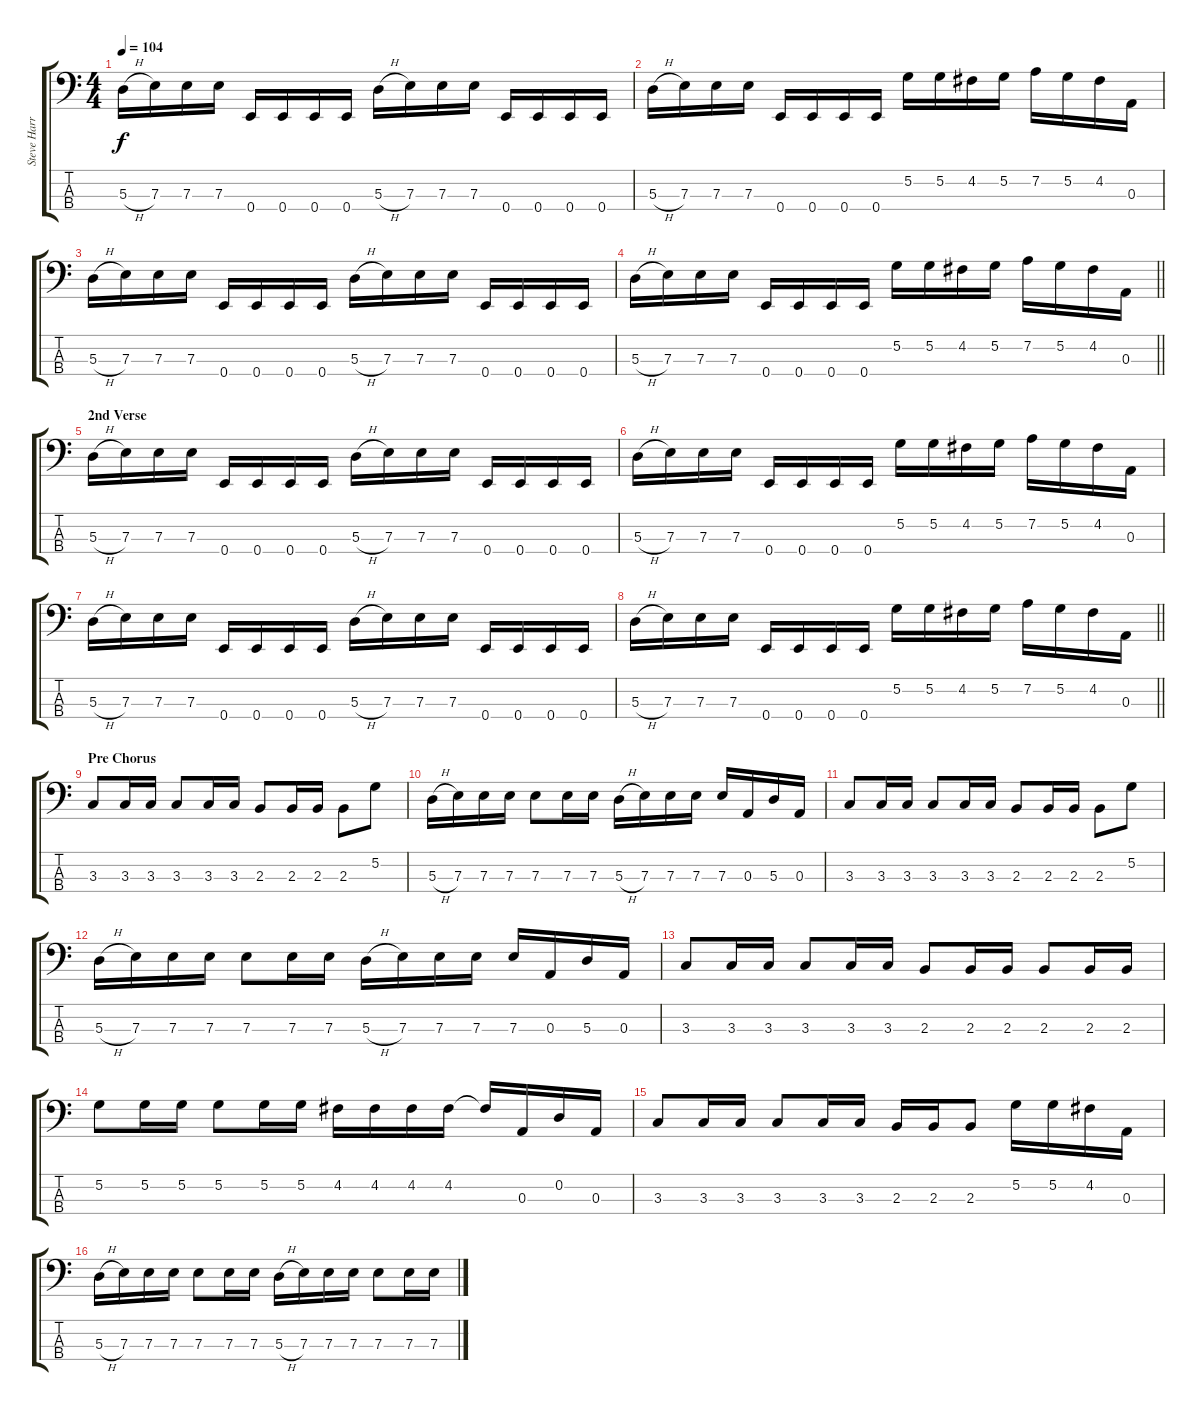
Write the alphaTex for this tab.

\track ("Steve Harris (Treble)" "Steve Harr") {instrument slapbass1}
\staff {score tabs}
\tuning (G2 D2 A1 E1) {hide}
\ts (4 4)
\tempo 104
\clef f4
\ks c
5.3{h}.16{dy f} 7.3.16 7.3.16 7.3.16 0.4.16 0.4.16 0.4.16 0.4.16 5.3{h}.16 7.3.16 7.3.16 7.3.16 0.4.16 0.4.16 0.4.16 0.4.16 |
5.3{h}.16 7.3.16 7.3.16 7.3.16 0.4.16 0.4.16 0.4.16 0.4.16 5.2.16 5.2.16 4.2.16 5.2.16 7.2.16 5.2.16 4.2.16 0.3.16 |
5.3{h}.16 7.3.16 7.3.16 7.3.16 0.4.16 0.4.16 0.4.16 0.4.16 5.3{h}.16 7.3.16 7.3.16 7.3.16 0.4.16 0.4.16 0.4.16 0.4.16 |
\barLineRight lightlight
5.3{h}.16 7.3.16 7.3.16 7.3.16 0.4.16 0.4.16 0.4.16 0.4.16 5.2.16 5.2.16 4.2.16 5.2.16 7.2.16 5.2.16 4.2.16 0.3.16 |
\section ("" "2nd Verse")
5.3{h}.16 7.3.16 7.3.16 7.3.16 0.4.16 0.4.16 0.4.16 0.4.16 5.3{h}.16 7.3.16 7.3.16 7.3.16 0.4.16 0.4.16 0.4.16 0.4.16 |
5.3{h}.16 7.3.16 7.3.16 7.3.16 0.4.16 0.4.16 0.4.16 0.4.16 5.2.16 5.2.16 4.2.16 5.2.16 7.2.16 5.2.16 4.2.16 0.3.16 |
5.3{h}.16 7.3.16 7.3.16 7.3.16 0.4.16 0.4.16 0.4.16 0.4.16 5.3{h}.16 7.3.16 7.3.16 7.3.16 0.4.16 0.4.16 0.4.16 0.4.16 |
\barLineRight lightlight
5.3{h}.16 7.3.16 7.3.16 7.3.16 0.4.16 0.4.16 0.4.16 0.4.16 5.2.16 5.2.16 4.2.16 5.2.16 7.2.16 5.2.16 4.2.16 0.3.16 |
\section ("" "Pre Chorus")
3.3.8 3.3.16 3.3.16 3.3.8 3.3.16 3.3.16 2.3.8 2.3.16 2.3.16 2.3.8 5.2.8 |
5.3{h}.16 7.3.16 7.3.16 7.3.16 7.3.8 7.3.16 7.3.16 5.3{h}.16 7.3.16 7.3.16 7.3.16 7.3.16 0.3.16 5.3.16 0.3.16 |
3.3.8 3.3.16 3.3.16 3.3.8 3.3.16 3.3.16 2.3.8 2.3.16 2.3.16 2.3.8 5.2.8 |
5.3{h}.16 7.3.16 7.3.16 7.3.16 7.3.8 7.3.16 7.3.16 5.3{h}.16 7.3.16 7.3.16 7.3.16 7.3.16 0.3.16 5.3.16 0.3.16 |
3.3.8 3.3.16 3.3.16 3.3.8 3.3.16 3.3.16 2.3.8 2.3.16 2.3.16 2.3.8 2.3.16 2.3.16 |
5.2.8 5.2.16 5.2.16 5.2.8 5.2.16 5.2.16 4.2.16 4.2.16 4.2.16 4.2.16 4.2{t}.16 0.3.16 0.2.16 0.3.16 |
3.3.8 3.3.16 3.3.16 3.3.8 3.3.16 3.3.16 2.3.16 2.3.16 2.3.8 5.2.16 5.2.16 4.2.16 0.3.16 |
5.3{h}.16 7.3.16 7.3.16 7.3.16 7.3.8 7.3.16 7.3.16 5.3{h}.16 7.3.16 7.3.16 7.3.16 7.3.8 7.3.16 7.3.16
